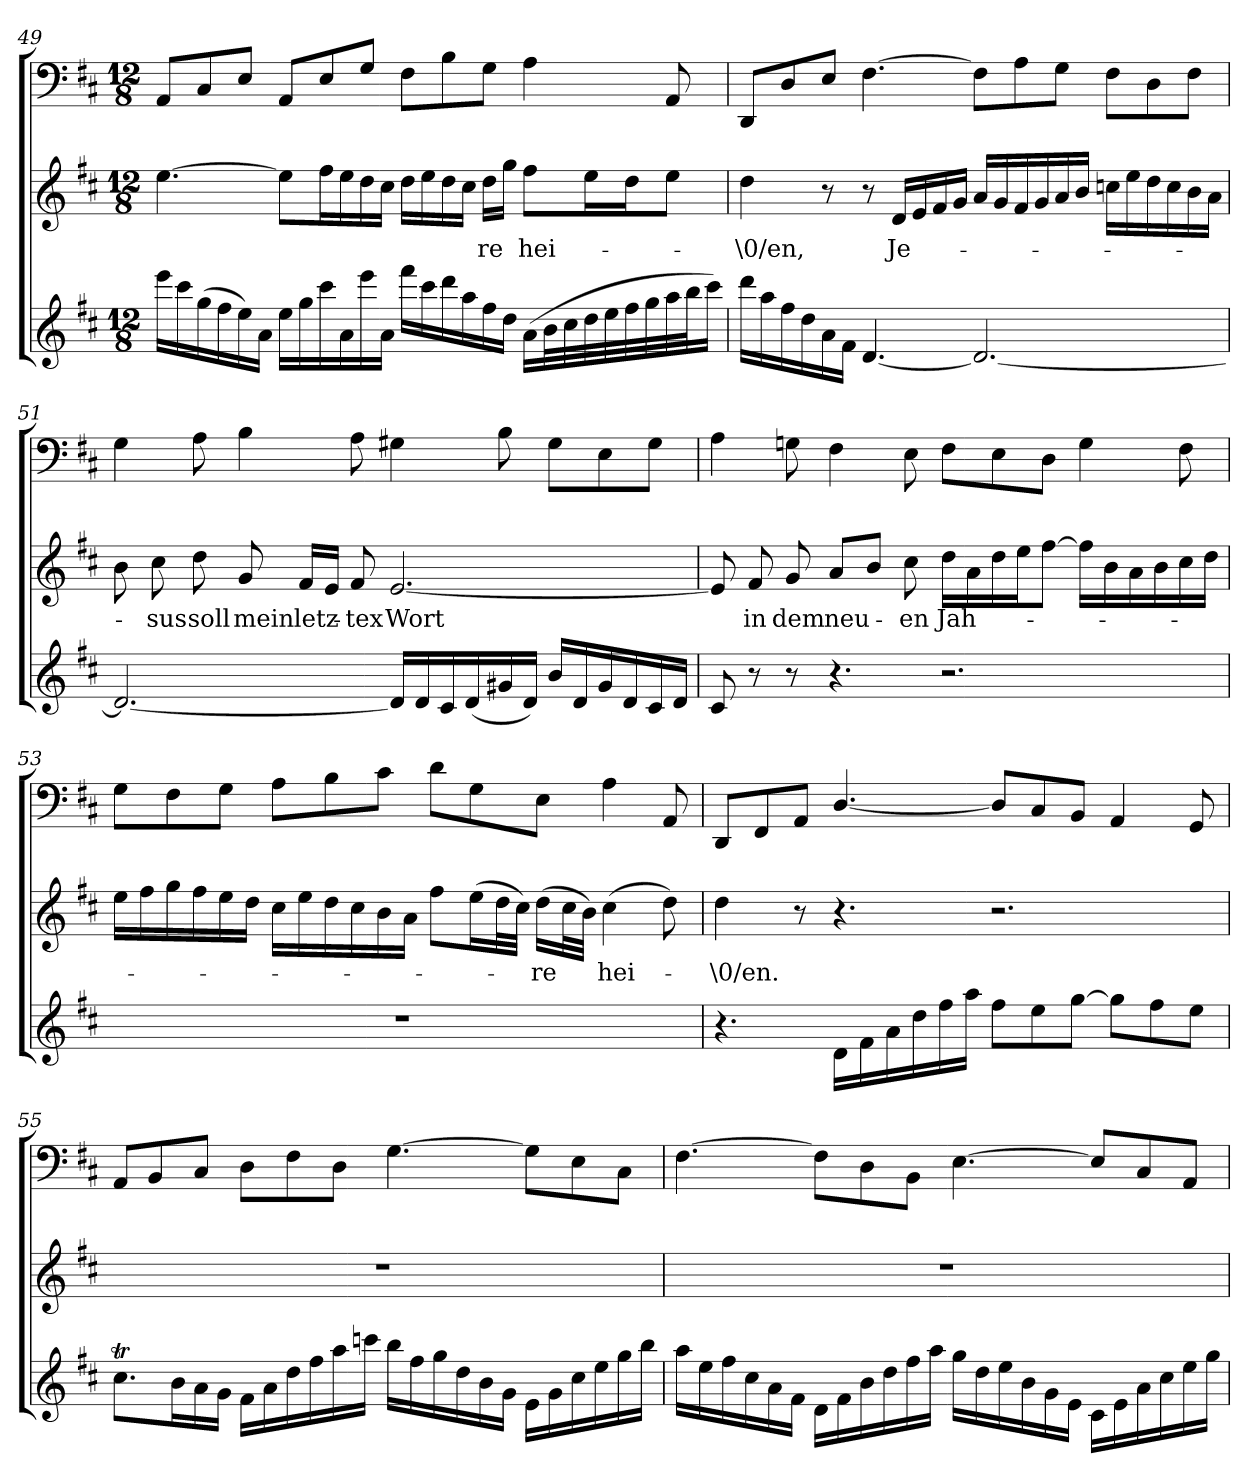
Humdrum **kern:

**kern	**kern	**text	**kern
*part3	*part2	*part2	*part1
*staff3	*staff2	*staff2	*staff1
*clefG2	*clefG2	*	*clefF4
*k[f#c#]	*k[f#c#]	*	*k[f#c#]
*D:	*D:	*	*D:
*M12/8	*M12/8	*	*M12/8
=49	=49	=49	=49
16eee\LL	[4.ee\	.	8AA/L
16ccc#\	.	.	.
(16gg\	.	.	8C#/
16ff#\	.	.	.
16ee\)	.	.	8E/J
16a\JJ	.	.	.
16ee\LL	8ee\L]	.	8AA/L
16gg\	.	.	.
16ccc#\	16ff#\L	.	8E/
16a\	16ee\	.	.
16eee\	16dd\	.	8G/J
16a\JJ	16cc#\JJ	.	.
16fff#\LL	16dd\LL	.	8F#\L
16ccc#\	16ee\	.	.
16ddd\	16dd\	.	8B\
16aa\	16cc#\JJ	.	.
16ff#\	16dd\LL	-re	8G\J
16dd\JJ	16gg\JJ	.	.
(16a\LL	8ff#\L	hei-	4A\
32b\L	.	.	.
32cc#\	.	.	.
32dd\	16ee\L	.	.
32ee\	.	.	.
32ff#\	16dd\J	.	.
32gg\	.	.	.
32aa\	8ee\J	.	8AA/
32bb\J	.	.	.
16ccc#\JJ)	.	.	.
=50	=50	=50	=50
16ddd\LL	4dd\	-\0/en,	8DD/L
16aa\	.	.	.
16ff#\	.	.	8D/
16dd\	.	.	.
16a\	8r	.	8E/J
16f#\JJ	.	.	.
[4.d/	8r	.	[4.F#\
.	16d/LL	Je-	.
.	16e/	.	.
.	16f#/	.	.
.	16g/JJ	.	.
2.d/_	16a/LL	.	8F#\L]
.	16g/	.	.
.	16f#/	.	8A\
.	16g/	.	.
.	16a/	.	8G\J
.	16b/JJ	.	.
.	16ccn\LL	.	8F#\L
.	16ee\	.	.
.	16dd\	.	8D\
.	16cc\	.	.
.	16b\	.	8F#\J
.	16a\JJ	.	.
=51	=51	=51	=51
2.d/_	8b\	.	4G\
.	8cc#\	-sus	.
.	8dd\	soll	8A\
.	8g/	mein	4B\
.	16f#/LL	letz-	.
.	16e/JJ	.	.
.	8f#/	-tex	8A\
16d/LL]	[2.e/	Wort	4G#X\
16d/	.	.	.
16c#/	.	.	.
(16d/	.	.	.
16g#X/	.	.	8B\
16d/JJ)	.	.	.
16b/LL	.	.	8G#\L
16d/	.	.	.
16g#/	.	.	8E\
16d/	.	.	.
16c#/	.	.	8G#\J
16d/JJ	.	.	.
=52	=52	=52	=52
8c#/	8e/]	.	4A\
8r	8f#/	in	.
8r	8g/	dem	8Gn\
4.r	8a/L	neu-	4F#\
.	8b/J	.	.
.	8cc#\	-en	8E\
2.r	16dd\LL	Jah-	8F#\L
.	16a\	.	.
.	16dd\	.	8E\
.	16ee\J	.	.
.	[8ff#\J	.	8D\J
.	16ff#\LL]	.	4G\
.	16b\	.	.
.	16a\	.	.
.	16b\	.	.
.	16cc#\	.	8F#\
.	16dd\JJ	.	.
=53	=53	=53	=53
1.r	16ee\LL	.	8G\L
.	16ff#\	.	.
.	16gg\	.	8F#\
.	16ff#\	.	.
.	16ee\	.	8G\J
.	16dd\JJ	.	.
.	16cc#\LL	.	8A\L
.	16ee\	.	.
.	16dd\	.	8B\
.	16cc#\	.	.
.	16b\	.	8c#\J
.	16a\JJ	.	.
.	8ff#\L	.	8d\L
.	(16ee\L	.	8G\
.	32dd\L	.	.
.	32cc#\JJJ)	.	.
.	(16dd\LL	-re	8E\J
.	32cc#\L	.	.
.	32b\JJJ)	.	.
.	(4cc#\	hei-	4A\
.	8dd\)	.	8AA/
=54	=54	=54	=54
4.r	4dd\	-\0/en.	8DD/L
.	.	.	8FF#/
.	8r	.	8AA/J
16d\LL	4.r	.	[4.D/
16f#\	.	.	.
16a\	.	.	.
16dd\	.	.	.
16ff#\	.	.	.
16aa\JJ	.	.	.
8ff#\L	2.r	.	8D/L]
8ee\	.	.	8C#/
[8gg\J	.	.	8BB/J
8gg\L]	.	.	4AA/
8ff#\	.	.	.
8ee\J	.	.	8GG/
=55	=55	=55	=55
8.cc#t\L	1.r	.	8AA/L
.	.	.	8BB/
16b\L	.	.	.
16a\	.	.	8C#/J
16g\JJ	.	.	.
16f#\LL	.	.	8D\L
16a\	.	.	.
16dd\	.	.	8F#\
16ff#\	.	.	.
16aa\	.	.	8D\J
16cccn\JJ	.	.	.
16bb\LL	.	.	[4.G\
16ff#\	.	.	.
16gg\	.	.	.
16dd\	.	.	.
16b\	.	.	.
16g\JJ	.	.	.
16e\LL	.	.	8G\L]
16g\	.	.	.
16cc#\	.	.	8E\
16ee\	.	.	.
16gg\	.	.	8C#\J
16bb\JJ	.	.	.
=56	=56	=56	=56
16aa\LL	1.r	.	[4.F#\
16ee\	.	.	.
16ff#\	.	.	.
16cc#\	.	.	.
16a\	.	.	.
16f#\JJ	.	.	.
16d\LL	.	.	8F#\L]
16f#\	.	.	.
16b\	.	.	8D\
16dd\	.	.	.
16ff#\	.	.	8BB\J
16aa\JJ	.	.	.
16gg\LL	.	.	[4.E\
16dd\	.	.	.
16ee\	.	.	.
16b\	.	.	.
16g\	.	.	.
16e\JJ	.	.	.
16c#\LL	.	.	8E/L]
16e\	.	.	.
16a\	.	.	8C#/
16cc#\	.	.	.
16ee\	.	.	8AA/J
16gg\JJ	.	.	.
=	=	=	=
*-	*-	*-	*-
